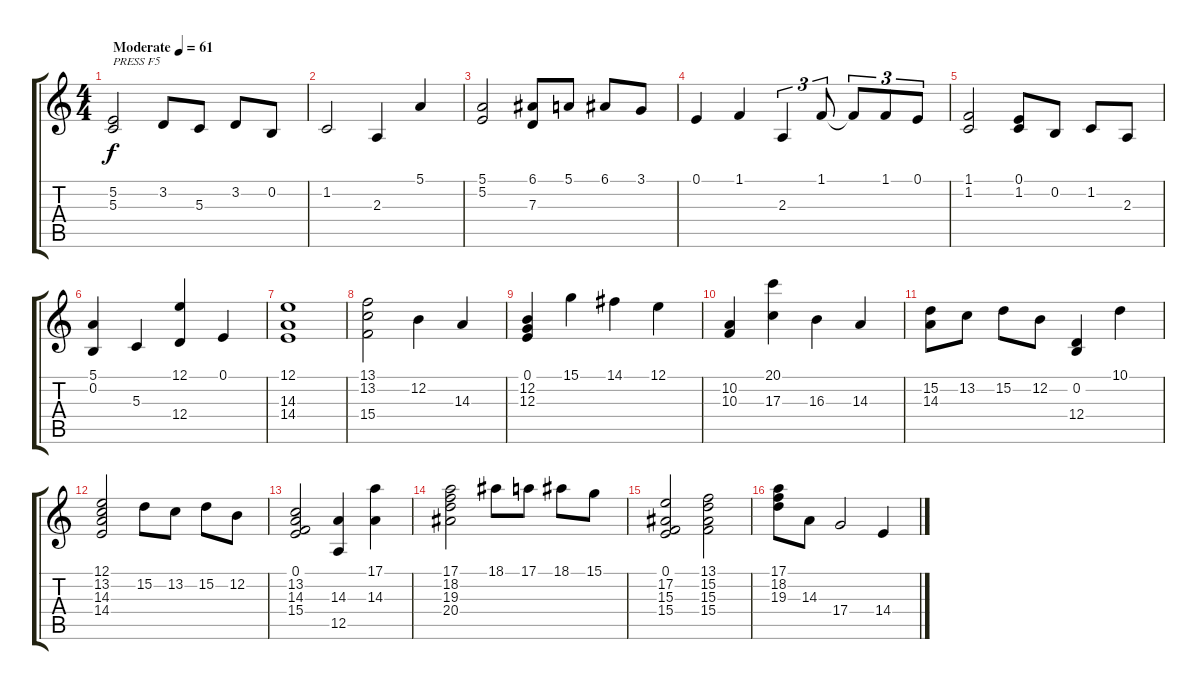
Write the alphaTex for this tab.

\track "" {instrument stringensemble1}
\staff {score tabs}
\tuning (E4 B3 G3 D3 A2 E2) {hide}
\ts (4 4)
\tempo (61 "Moderate")
\clef g2
\ks c
(5.2 5.3).2{txt "PRESS F5" dy f instrument stringensemble1} 3.2.8 5.3.8 3.2.8 0.2.8 |
1.2.2 2.3.4 5.1.4 |
(5.1 5.2).2 (6.1 7.3).8 5.1.8 6.1.8 3.1.8 |
0.1.4 1.1.4 2.3.4{tu (3 2)} 1.1.8{tu (3 2)} 1.1{t}.8{tu (3 2)} 1.1.8{tu (3 2)} 0.1.8{tu (3 2)} |
(1.1 1.2).2 (0.1 1.2).8 0.2.8 1.2.8 2.3.8 |
(5.1 0.2).4 5.3.4 (12.1 12.4).4 0.1.4 |
(12.1 14.3 14.4).1 |
(13.1 13.2 15.4).2 12.2.4 14.3.4 |
(0.1 12.2 12.3).4 15.1.4 14.1.4 12.1.4 |
(10.2 10.3).4 (20.1 17.3).4 16.3.4 14.3.4 |
(15.2 14.3).8 13.2.8 15.2.8 12.2.8 (0.2 12.4).4 10.1.4 |
(12.1 13.2 14.3 14.4).2 15.2.8 13.2.8 15.2.8 12.2.8 |
(0.1 13.2 14.3 15.4).2 (14.3 12.5).4 (17.1 14.3).4 |
(17.1 18.2 19.3 20.4).2 18.1.8 17.1.8 18.1.8 15.1.8 |
(0.1 17.2 15.3 15.4).2 (13.1 15.2 15.3 15.4).2 |
(17.1 18.2 19.3).8 14.3.8 17.4.2 14.4.4
